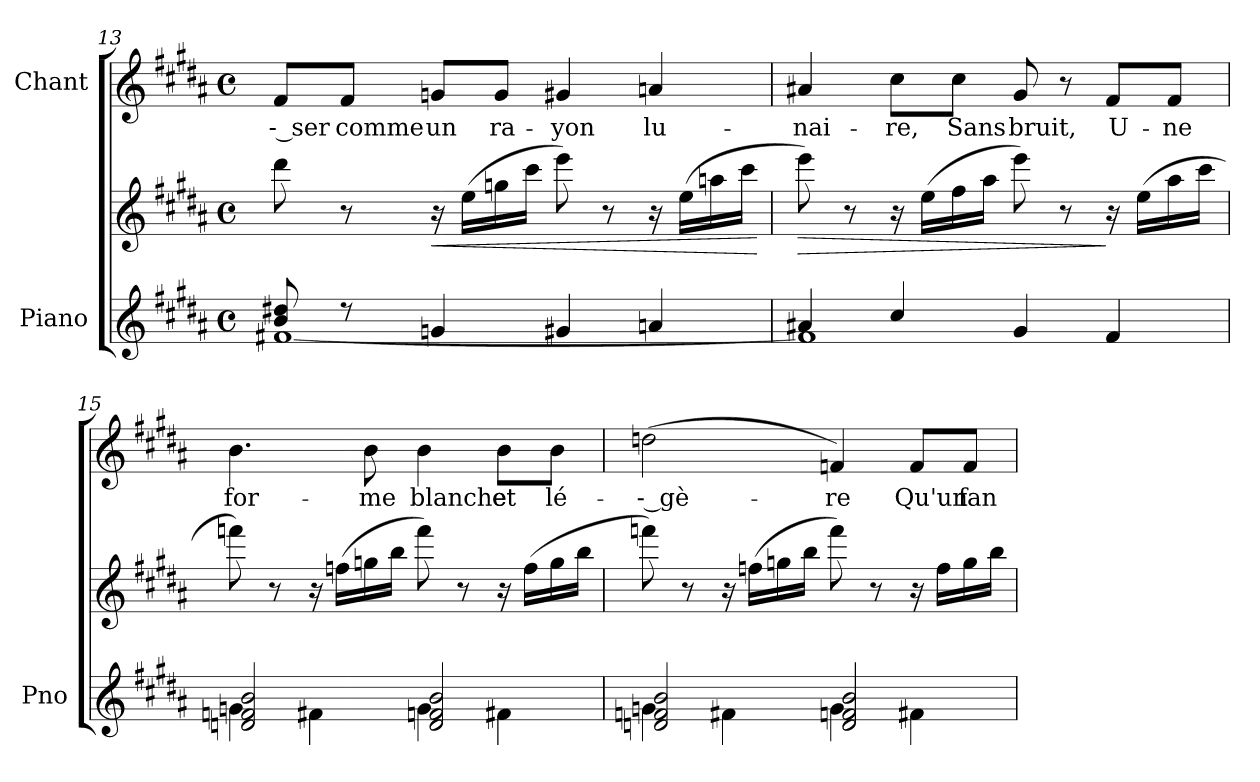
**kern	**kern	**dynam	**kern	**text
*part2	*part2	*part2	*part1	*part1
*staff3	*staff2	*staff2/3	*staff1	*staff1
*I"Piano	*	*	*I"Chant	*
*I'Pno	*	*	*	*
*clefG2	*clefG2	*	*clefG2	*
*k[f#c#g#d#a#]	*k[f#c#g#d#a#]	*	*k[f#c#g#d#a#]	*
*M4/4	*M4/4	*	*M4/4	*
*met(c)	*met(c)	*	*met(c)	*
=13	=13	=13	=13	=13
*^	*	*	*	*
!	!	!	!LO:DY:b	!	!
!	!	!	!LO:DY:n=1:b	!	!
8b/ 8dd#X/	[1f#X	8ddd#\	other-dynamics pp	8f#/L	-- ser
8r	.	8r	.	8f#/J	comme
!	!	!	!LO:HP:b	!	!
4gn/	.	16r	<	8gn/L	un
.	.	(16ee\LL	.	.	.
.	.	16ggn\	.	8g/J	ra-
.	.	16ccc#\JJ	.	.	.
4g#X/	.	8eee\)	.	4g#X/	-yon
.	.	8r	.	.	.
4an/	.	16r	.	4an/	lu-
.	.	(16ee\LL	.	.	.
.	.	16aan\	.	.	.
.	.	16ccc#\JJ	.	.	.
*v	*v	*	*	*	*
.	.	[	.	.
=14	=14	=14	=14	=14
*^	*	*	*	*
!	!	!	!LO:HP:b	!	!
4a#X/	1f#]	8eee\)	>	4a#X/	-nai-
.	.	8r	.	.	.
4cc#/	.	16r	.	8cc#\L	-re,
.	.	(16ee\LL	.	.	.
.	.	16ff#\	.	8cc#\J	Sans
.	.	16aa#\JJ	.	.	.
4g#/	.	8eee\)	.	8g#/	bruit,
.	.	8r	.	8r	.
4f#/	.	16r	]	8f#/L	U-
.	.	(16ee\LL	.	.	.
.	.	16aa#\	.	8f#/J	-ne
.	.	16ccc#\JJ	.	.	.
=15	=15	=15	=15	=15	=15
4gn\	2dn/ 2fn/ 2b/	8fffn\)	.	4.b\	for-
.	.	8r	.	.	.
4f#X\	.	16r	.	.	.
.	.	(16ffn\LL	.	.	.
.	.	16ggn\	.	8b\	-me
.	.	16bb\JJ	.	.	.
4g\	2d/ 2fn/ 2b/	8fff\)	.	4b\	blanche
.	.	8r	.	.	.
4f#X\	.	16r	.	8b\L	et
.	.	(16ff\LL	.	.	.
.	.	16gg\	.	8b\J	lé-
.	.	16bb\JJ	.	.	.
=16	=16	=16	=16	=16	=16
4gn\	2dn/ 2fn/ 2b/	8fffn\)	.	(2ddn\	-- gè-
.	.	8r	.	.	.
4f#X\	.	16r	.	.	.
.	.	(16ffn\LL	.	.	.
.	.	16ggn\	.	.	.
.	.	16bb\JJ	.	.	.
4g\	2d/ 2fn/ 2b/	8fff\)	.	4fn/)	-re
.	.	8r	.	.	.
4f#X\	.	16r	.	8f/L	Qu'un
.	.	16ff\LL	.	.	.
.	.	16gg\	.	8f/J	fan-
.	.	16bb\JJ	.	.	.
*v	*v	*	*	*	*
=	=	=	=	=
*-	*-	*-	*-	*-
